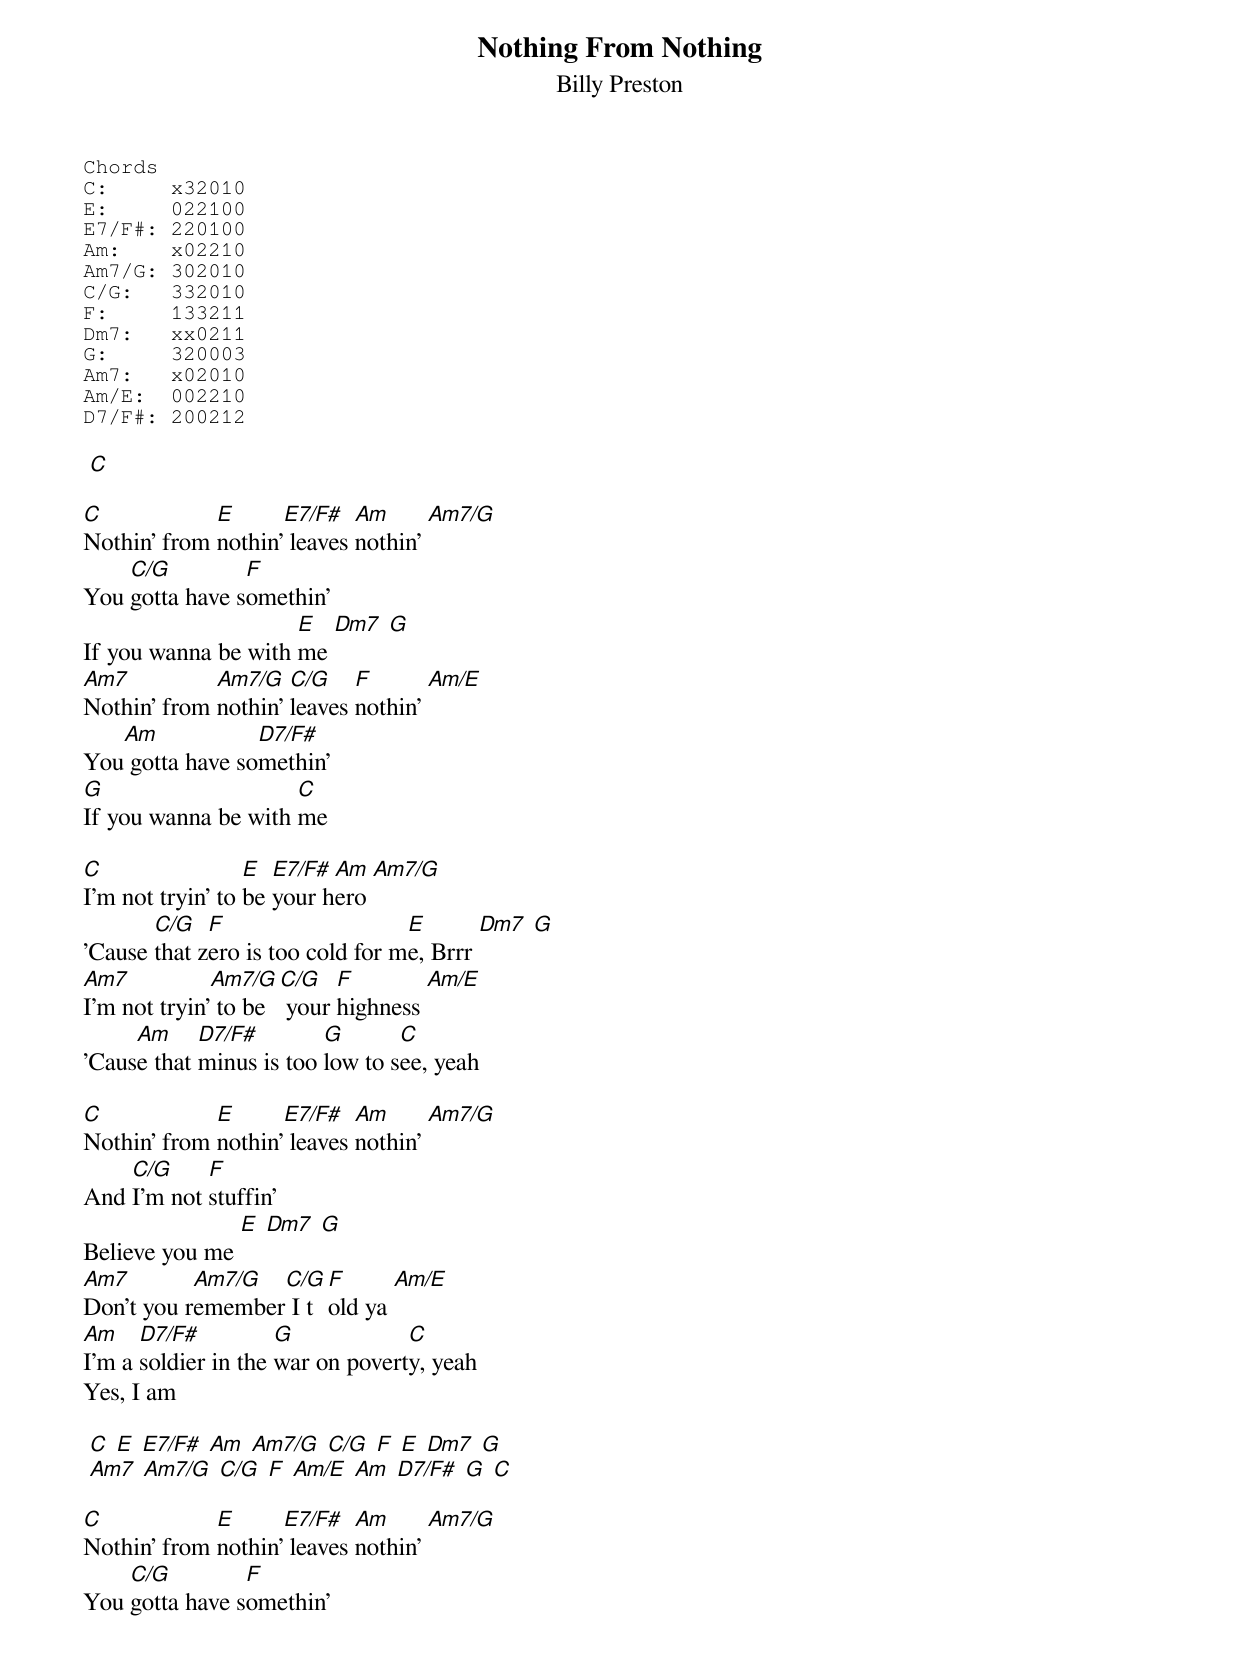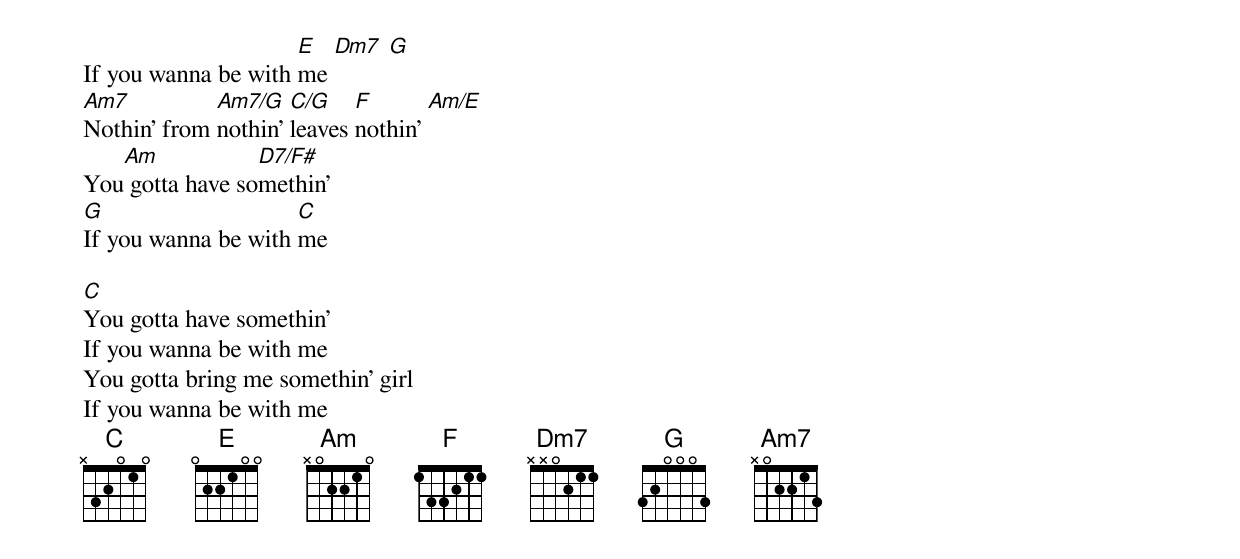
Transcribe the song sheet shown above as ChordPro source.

{title: Nothing From Nothing}
{subtitle: Billy Preston}
{sot}
Chords
C:     x32010
E:     022100
E7/F#: 220100
Am:    x02210
Am7/G: 302010
C/G:   332010
F:     133211
Dm7:   xx0211
G:     320003
Am7:   x02010
Am/E:  002210
D7/F#: 200212
{eot}

 [C]

[C]Nothin' from [E]nothin'[E7/F#] leaves [Am]nothin' [Am7/G]
You [C/G]gotta have s[F]omethin'
If you wanna be with [E]me [Dm7] [G]
[Am7]Nothin' from [Am7/G]nothin' [C/G]leaves [F]nothin' [Am/E]
You[Am] gotta have so[D7/F#]methin'
[G]If you wanna be with [C]me

[C]I'm not tryin' to [E]be [E7/F#]your h[Am]ero [Am7/G]
'Cause [C/G]that z[F]ero is too cold for m[E]e, Brrr [Dm7] [G]
[Am7]I'm not tryin'[Am7/G] to be[C/G] your [F]highness [Am/E]
'Caus[Am]e that [D7/F#]minus is too [G]low to s[C]ee, yeah

[C]Nothin' from [E]nothin'[E7/F#] leaves [Am]nothin' [Am7/G]
And [C/G]I'm not [F]stuffin'
Believe you me [E] [Dm7] [G]
[Am7]Don't you r[Am7/G]emember[C/G] I t[F]old ya [Am/E]
[Am]I'm a [D7/F#]soldier in the [G]war on povert[C]y, yeah
Yes, I am

 [C] [E] [E7/F#] [Am] [Am7/G] [C/G] [F] [E] [Dm7] [G]
 [Am7] [Am7/G] [C/G] [F] [Am/E] [Am] [D7/F#] [G] [C]

[C]Nothin' from [E]nothin'[E7/F#] leaves [Am]nothin' [Am7/G]
You [C/G]gotta have s[F]omethin'
If you wanna be with [E]me [Dm7] [G]
[Am7]Nothin' from [Am7/G]nothin' [C/G]leaves [F]nothin' [Am/E]
You[Am] gotta have so[D7/F#]methin'
[G]If you wanna be with [C]me

[C]You gotta have somethin'
If you wanna be with me
You gotta bring me somethin' girl
If you wanna be with me
